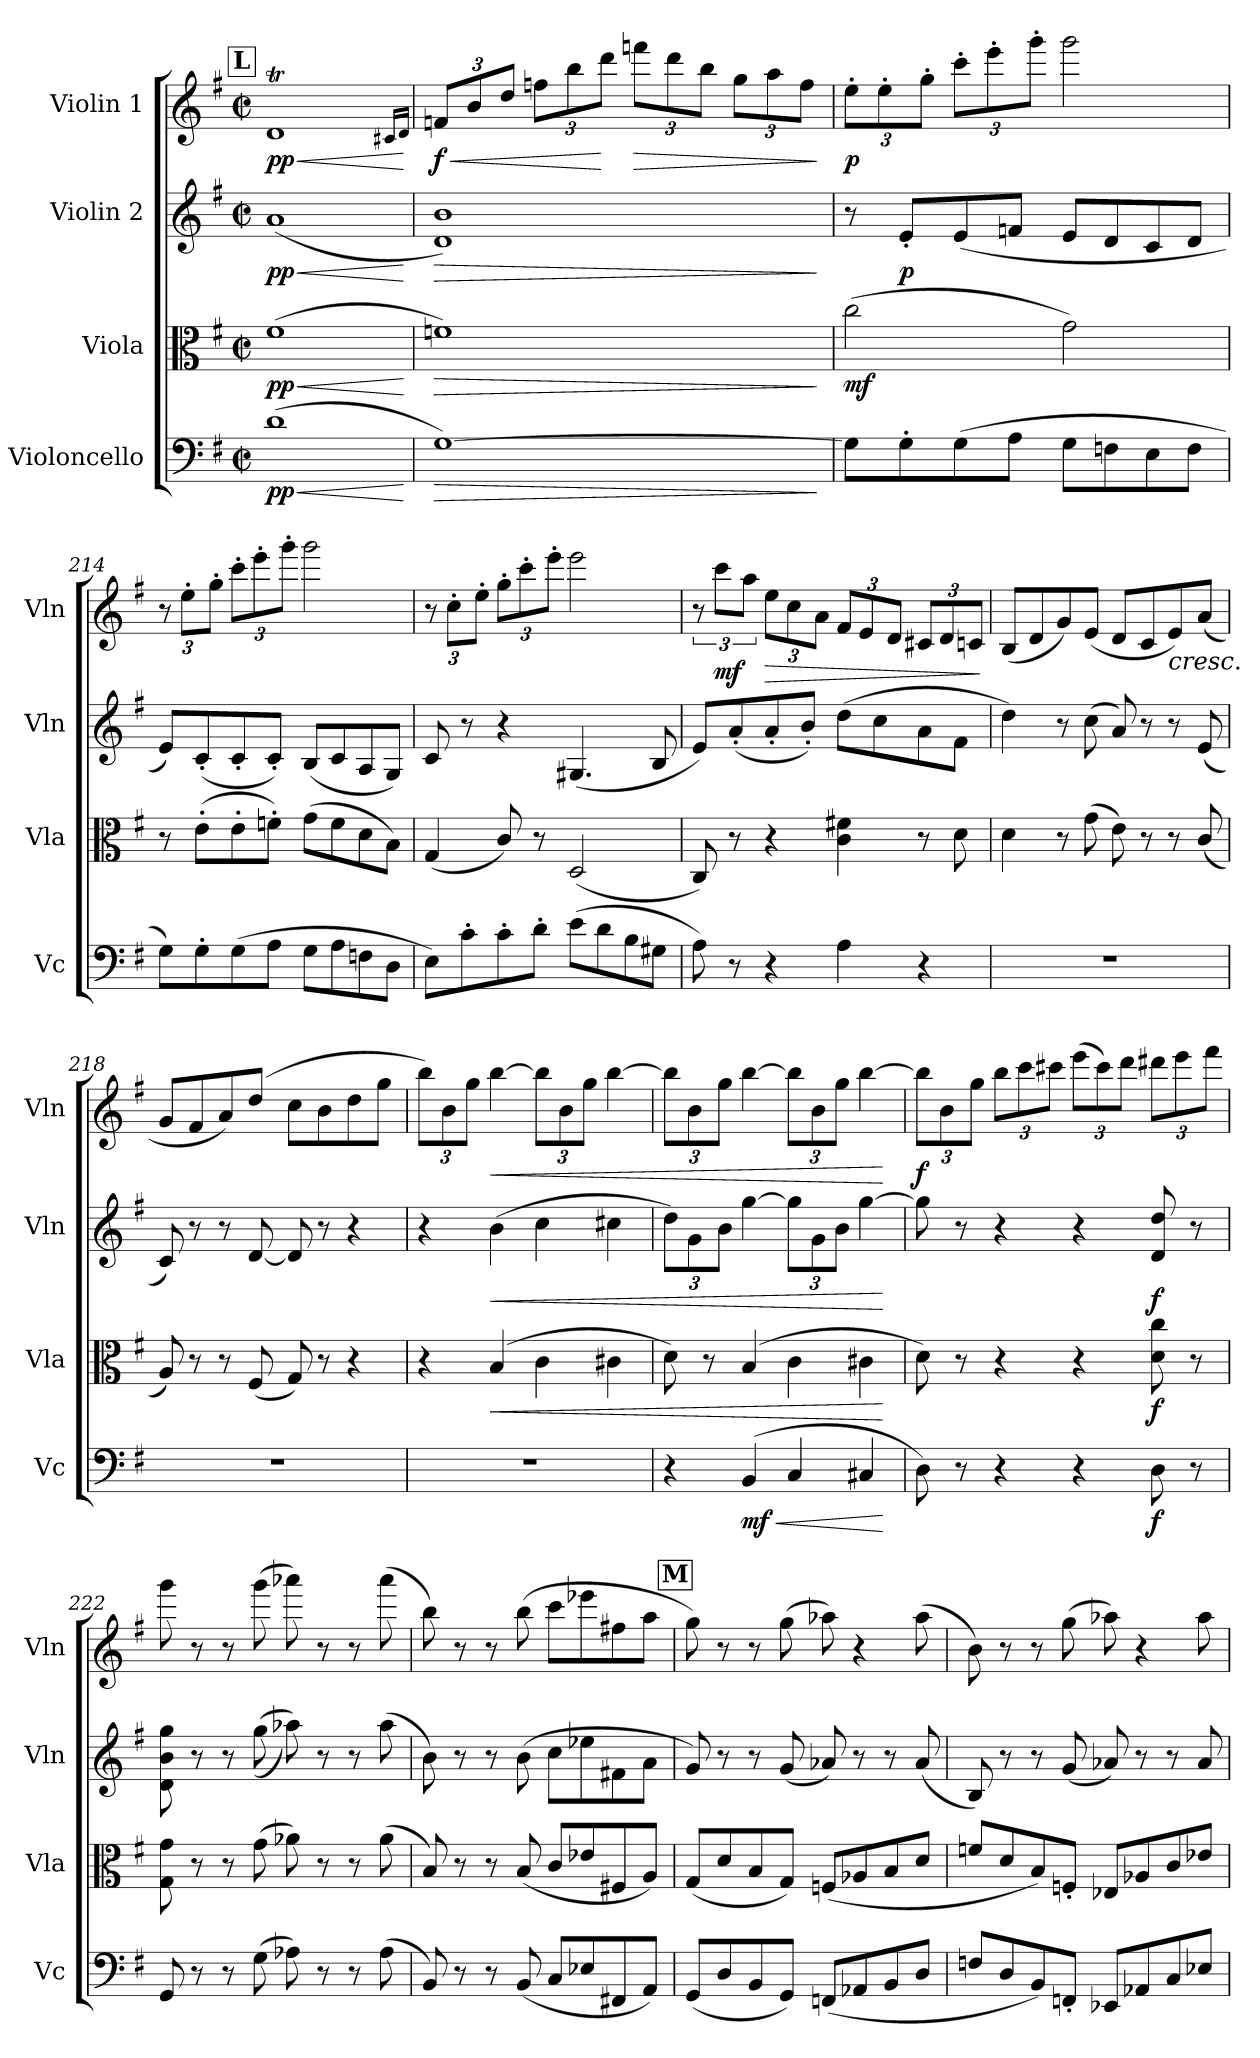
**kern	**dynam	**kern	**dynam	**kern	**dynam	**kern	**dynam
*part4	*part4	*part3	*part3	*part2	*part2	*part1	*part1
*staff4	*staff4	*staff3	*staff3	*staff2	*staff2	*staff1	*staff1
*I"Violoncello	*	*I"Viola	*	*I"Violin 2	*	*I"Violin 1	*
*I'Vc	*	*I'Vla	*	*I'Vln	*	*I'Vln	*
!!LO:LB:g=z
*clefF4	*	*clefC3	*	*clefG2	*	*clefG2	*
*k[f#]	*	*k[f#]	*	*k[f#]	*	*k[f#]	*
*M2/2	*	*M2/2	*	*M2/2	*	*M2/2	*
*met(c|)	*	*met(c|)	*	*met(c|)	*	*met(c|)	*
!!LO:REH:place=s1:a:B:cj:fs=14:t=L
=211	=211	=211	=211	=211	=211	=211	=211
!	!LO:HP:b	!	!LO:HP:b	!	!LO:HP:b	!	!LO:HP:b
!	!LO:DY:n=1:b	!	!LO:DY:n=1:b	!	!LO:DY:n=1:b	!	!LO:DY:n=1:b
(1d	< pp	(1f#	< pp	(<1a	< pp	1dT	< pp
.	.	.	.	.	.	16qc#X/LL	.
.	.	.	.	.	.	16qd/JJ	.
.	[	.	[	.	[	.	[
=212	=212	=212	=212	=212	=212	=212	=212
!	!LO:HP:b	!	!LO:HP:b	!	!LO:HP:b	!	!
*	*	*	*	*	*	*Xbrackettup	*
!	!	!	!	!	!	!	!LO:HP:b
!	!	!	!	!	!	!	!LO:DY:n=1:b
[1G)	>	1fn)	>	1d 1b)	>	12fn/L	< f
.	.	.	.	.	.	12b/	.
.	.	.	.	.	.	12dd/J	.
.	.	.	.	.	.	12ffn\L	.
.	.	.	.	.	.	12bb\	.
.	.	.	.	.	.	12ddd\J	[
!	!	!	!	!	!	!	!LO:HP:b
.	.	.	.	.	.	12fffn\L	>
.	.	.	.	.	.	12ddd\	.
.	.	.	.	.	.	12bb\J	.
.	.	.	.	.	.	12gg\L	.
.	.	.	.	.	.	12aa\	.
.	.	.	.	.	.	12ff\J	.
.	]	.	]	.	]	.	]
=213	=213	=213	=213	=213	=213	=213	=213
!	!	!	!LO:DY:b	!	!	!	!LO:DY:b
8G\L]	.	(2cc\	mf	8r	.	12ee'\L	p
.	.	.	.	.	.	12ee'\	.
!	!	!	!	!	!LO:DY:b	!	!
8G'\	.	.	.	8e'/L	p	.	.
.	.	.	.	.	.	12gg'\J	.
(8G\	.	.	.	(<8e/	.	12ccc'\L	.
.	.	.	.	.	.	12eee'\	.
8A\J	.	.	.	8fn/J	.	.	.
.	.	.	.	.	.	12ggg'\J	.
8G\L	.	2g\)	.	8e/L	.	2ggg\	.
8Fn\	.	.	.	8d/	.	.	.
8E\	.	.	.	8c/	.	.	.
8F\J	.	.	.	8d/J	.	.	.
=214	=214	=214	=214	=214	=214	=214	=214
8G\L)	.	8r	.	8e/L)	.	12r	.
.	.	.	.	.	.	12ee'\L	.
8G'\	.	(>8e'\L	.	(<8c'/	.	.	.
.	.	.	.	.	.	12gg'\J	.
(8G\	.	8e'\	.	8c'/	.	12ccc'\L	.
.	.	.	.	.	.	12eee'\	.
8A\J	.	8fn'\J)	.	8c'/J)	.	.	.
.	.	.	.	.	.	12ggg'\J	.
8G\L	.	(>8g\L	.	(8B/L	.	2ggg\	.
8A\	.	8f\	.	8c/	.	.	.
8Fn\	.	8d\	.	8A/	.	.	.
8D\J	.	8B\J)	.	8G/J)	.	.	.
!!LO:LB:g=z
=215	=215	=215	=215	=215	=215	=215	=215
8E\L)	.	(4G/	.	8c/	.	12r	.
.	.	.	.	.	.	12cc'\L	.
8c'\	.	.	.	8r	.	.	.
.	.	.	.	.	.	12ee'\J	.
8c'\	.	8c/)	.	4r	.	12gg'\L	.
.	.	.	.	.	.	12ccc'\	.
8d'\J	.	8r	.	.	.	.	.
.	.	.	.	.	.	12eee'\J	.
(8e\L	.	(2D/	.	(<4.G#X/	.	2eee\	.
8d\	.	.	.	.	.	.	.
8B\	.	.	.	.	.	.	.
8G#X\J	.	.	.	8B/	.	.	.
!!LO:LB:g=z
=216	=216	=216	=216	=216	=216	=216	=216
*	*	*	*	*	*	*brackettup	*
8A\)	.	8C/)	.	8e/L)	.	12r	.
!	!	!	!	!	!	!	!LO:DY:b
.	.	.	.	.	.	12ccc\L	mf
8r	.	8r	.	(<8a'/	.	.	.
.	.	.	.	.	.	12aa\J	.
*	*	*	*	*	*	*Xbrackettup	*
!	!	!	!	!	!	!	!LO:HP:b
4r	.	4r	.	8a'/	.	12ee\L	>
.	.	.	.	.	.	12cc\	.
.	.	.	.	8b'/J)	.	.	.
.	.	.	.	.	.	12a\J	.
4A\	.	4c\ 4f#X\	.	(>8dd\L	.	12f#/L	.
.	.	.	.	.	.	12e/	.
.	.	.	.	8cc\	.	.	.
.	.	.	.	.	.	12d/J	.
4r	.	8r	.	8a\	.	12c#X/L	.
.	.	.	.	.	.	12d/	.
.	.	8d\	.	8f#\J	.	.	.
.	.	.	.	.	.	12cn/J	.
.	.	.	.	.	.	.	]
=217	=217	=217	=217	=217	=217	=217	=217
1r	.	4d\	.	4dd\)	.	(8B/L	.
.	.	.	.	.	.	8d/	.
.	.	8r	.	8r	.	8g/)	.
.	.	(>8g\	.	(>8cc\	.	(8e/J	.
.	.	8e\)	.	8a/)	.	8d/L	.
.	.	8r	.	8r	.	8c/	.
!	!	!	!	!	!	!LO:TX:b:i:t=cresc.	!
.	.	8r	.	8r	.	8e/)	.
.	.	(<8c/	.	(8e/	.	(8a/J	.
=218	=218	=218	=218	=218	=218	=218	=218
1r	.	8A/)	.	8c/)	.	8g/L	.
.	.	8r	.	8r	.	8f#/	.
.	.	8r	.	8r	.	8a/)	.
.	.	(<8F#/	.	[<8d/	.	(8dd/J	.
.	.	8G/)	.	8d/]	.	8cc\L	.
.	.	8r	.	8r	.	8b\	.
.	.	4r	.	4r	.	8dd\	.
.	.	.	.	.	.	8gg\J	.
=219	=219	=219	=219	=219	=219	=219	=219
1r	.	4r	.	4r	.	12bb\L)	.
.	.	.	.	.	.	12b\	.
.	.	.	.	.	.	12gg\J	.
!	!	!	!LO:HP:b	!	!LO:HP:b	!	!LO:HP:b
.	.	(4B/	<	(>4b\	<	[>4bb\	<
.	.	4c\	.	4cc\	.	12bb\L]	.
.	.	.	.	.	.	12b\	.
.	.	.	.	.	.	12gg\J	.
.	.	4c#X\	.	4cc#X\	.	[>4bb\	.
!!LO:LB:g=z
=220	=220	=220	=220	=220	=220	=220	=220
*	*	*	*	*Xbrackettup	*	*	*
4r	.	8d\)	.	12dd\L)	.	12bb\L]	.
.	.	.	.	12g\	.	12b\	.
.	.	8r	.	.	.	.	.
.	.	.	.	12b\J	.	12gg\J	.
!	!LO:HP:b	!	!	!	!	!	!
!	!LO:DY:n=1:b	!	!	!	!	!	!
(>4BB/	< mf	(>4B/	.	[>4gg\	.	[>4bb\	.
4C/	.	4c\	.	12gg\L]	.	12bb\L]	.
.	.	.	.	12g\	.	12b\	.
.	.	.	.	12b\J	.	12gg\J	.
4C#X/	.	4c#X\	.	[>4gg\	.	[>4bb\	.
.	[	.	[	.	[	.	[
=221	=221	=221	=221	=221	=221	=221	=221
!	!	!	!	!	!	!	!LO:DY:b
8D\)	.	8d\)	.	8gg\]	.	12bb\L]	f
.	.	.	.	.	.	12b\	.
8r	.	8r	.	8r	.	.	.
.	.	.	.	.	.	12gg\J	.
4r	.	4r	.	4r	.	12bb\L	.
.	.	.	.	.	.	12ccc\	.
.	.	.	.	.	.	12ccc#X\J	.
4r	.	4r	.	4r	.	(12eee\L	.
.	.	.	.	.	.	12ccc#\)	.
.	.	.	.	.	.	12ddd\J	.
!	!LO:DY:b	!	!LO:DY:b	!	!LO:DY:b	!	!
8D\	f	8d\ 8cc\	f	8d/ 8dd/	f	12ddd#X\L	.
.	.	.	.	.	.	12eee\	.
8r	.	8r	.	8r	.	.	.
.	.	.	.	.	.	12fff#\J	.
=222	=222	=222	=222	=222	=222	=222	=222
8GG/	.	8G\ 8g\	.	8d\ 8b\ 8gg\	.	8ggg\	.
8r	.	8r	.	8r	.	8r	.
8r	.	8r	.	8r	.	8r	.
(>8G\	.	(8g\	.	(>(>8gg\	.	(8ggg\	.
8A-X\)	.	8a-X\)	.	8aa-X\))	.	8aaa-X\)	.
8r	.	8r	.	8r	.	8r	.
8r	.	8r	.	8r	.	8r	.
(>8A-\	.	(>8a-\	.	(8aa-\	.	(8aaa-\	.
=223	=223	=223	=223	=223	=223	=223	=223
8BB/)	.	8B/)	.	8b\)	.	8bb\)	.
8r	.	8r	.	8r	.	8r	.
8r	.	8r	.	8r	.	8r	.
(<8BB/	.	(<8B/	.	(>8b\	.	(8bb\	.
8C/L	.	8c/L	.	8cc\L	.	8ccc\L	.
8E-X/	.	8e-X/	.	8ee-X\	.	8eee-X\	.
8FF#X/	.	8F#X/	.	8f#X\	.	8ff#X\	.
8AA/J)	.	8A/J)	.	8a\J	.	8aa\J	.
!!LO:PB:g=z
!!LO:REH:place=s1:a:B:cj:fs=14:t=M
=224	=224	=224	=224	=224	=224	=224	=224
(<8GG/L	.	(8G/L	.	8g/)	.	8gg\)	.
8D/	.	8d/	.	8r	.	8r	.
8BB/	.	8B/	.	8r	.	8r	.
8GG/J)	.	8G/J)	.	(<8g/	.	(8gg\	.
(<8FFn/L	.	(<8Fn/L	.	8a-X/)	.	8aa-X\)	.
8AA-X/	.	8A-X/	.	8r	.	4r	.
8BB/	.	8B/	.	8r	.	.	.
8D/J	.	8d/J	.	(<8a-/	.	(8aa-\	.
=225	=225	=225	=225	=225	=225	=225	=225
8Fn/L	.	8fn/L	.	8B/)	.	8b\)	.
8D/	.	8d/	.	8r	.	8r	.
8BB/)	.	8B/)	.	8r	.	8r	.
8FFn'/J	.	8Fn'/J	.	(<8g/	.	(8gg\	.
8EE-X/L	.	8E-X/L	.	8a-X/)	.	8aa-X\)	.
8AA-X/	.	8A-X/	.	8r	.	4r	.
8C/	.	8c/	.	8r	.	.	.
8E-X/J	.	8e-X/J	.	8a-/	.	8aa-\	.
=	=	=	=	=	=	=	=
*-	*-	*-	*-	*-	*-	*-	*-
